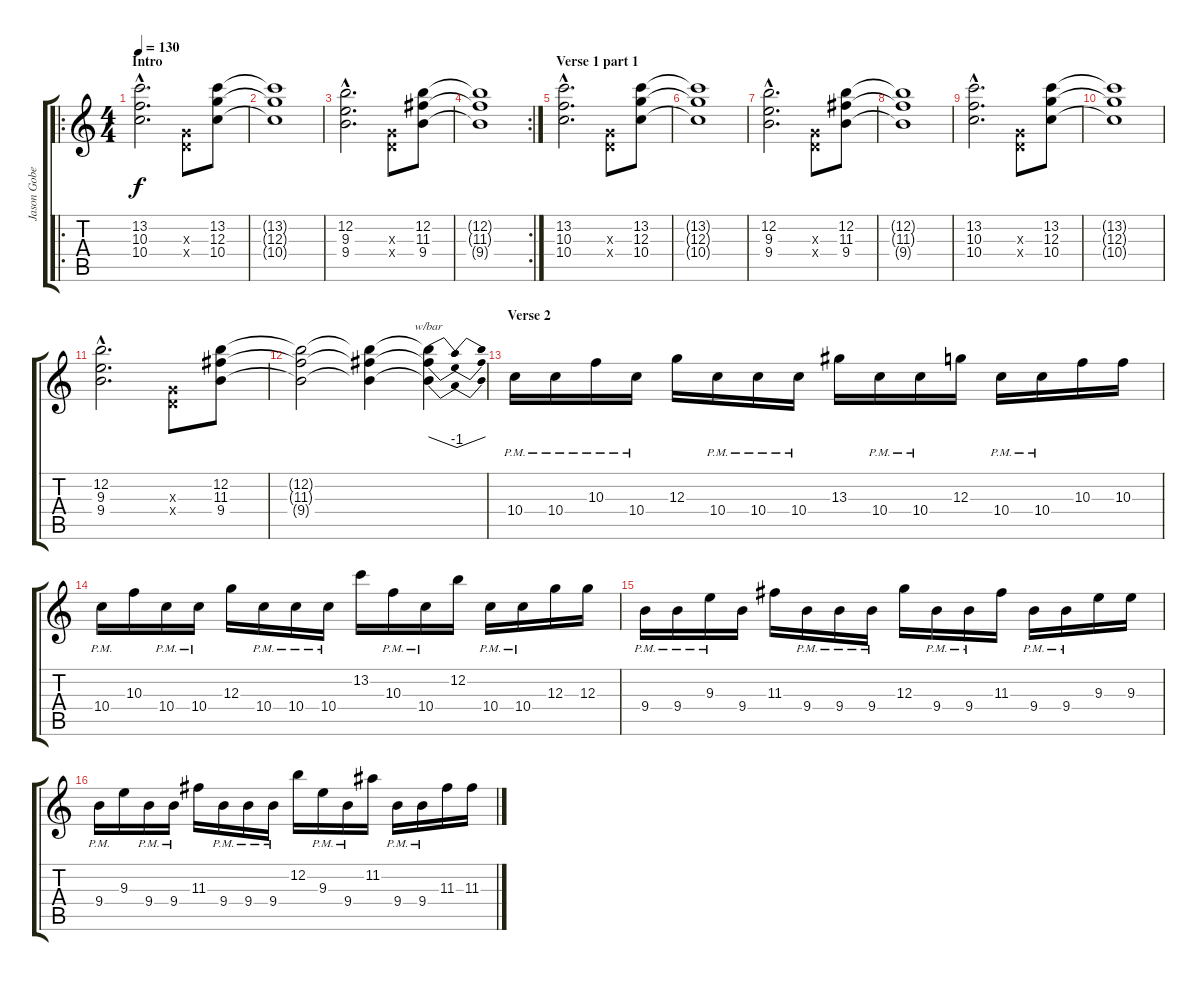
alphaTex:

\track ("Jason Gobel" "Jason Gobe") {instrument distortionguitar}
\staff {score tabs}
\tuning (E4 B3 G3 D3 A2 E2) {hide}
\ro
\ts (4 4)
\section ("" "Intro")
\tempo 130
\clef g2
\ks c
(13.2{hac} 10.3{hac} 10.4{hac}).2{d dy f instrument distortionguitar} (0.3{x} 0.4{x}).8 (13.2 12.3 10.4).8 |
(13.2{t} 12.3{t} 10.4{t}).1 |
(12.2{hac} 9.3{hac} 9.4{hac}).2{d} (0.3{x} 0.4{x}).8 (12.2 11.3 9.4).8 |
\rc 2
(12.2{t} 11.3{t} 9.4{t}).1 |
\section ("" "Verse 1 part 1")
(13.2{hac} 10.3{hac} 10.4{hac}).2{d} (0.3{x} 0.4{x}).8 (13.2 12.3 10.4).8 |
(13.2{t} 12.3{t} 10.4{t}).1 |
(12.2{hac} 9.3{hac} 9.4{hac}).2{d} (0.3{x} 0.4{x}).8 (12.2 11.3 9.4).8 |
(12.2{t} 11.3{t} 9.4{t}).1 |
(13.2{hac} 10.3{hac} 10.4{hac}).2{d} (0.3{x} 0.4{x}).8 (13.2 12.3 10.4).8 |
(13.2{t} 12.3{t} 10.4{t}).1 |
(12.2{hac} 9.3{hac} 9.4{hac}).2{d} (0.3{x} 0.4{x}).8 (12.2 11.3 9.4).8 |
(12.2{t} 11.3{t} 9.4{t}).2 (12.2{t} 11.3{t} 9.4{t}).4 (12.2{t} 11.3{t} 9.4{t}).4{tbe (dip default 0 0 30 -4 60 0)} |
\section ("" "Verse 2")
10.4{pm}.16 10.4{pm}.16 10.3{pm}.16 10.4{pm}.16 12.3.16 10.4{pm}.16 10.4{pm}.16 10.4{pm}.16 13.3.16 10.4{pm}.16 10.4{pm}.16 12.3.16 10.4{pm}.16 10.4{pm}.16 10.3.16 10.3.16 |
10.4{pm}.16 10.3.16 10.4{pm}.16 10.4{pm}.16 12.3.16 10.4{pm}.16 10.4{pm}.16 10.4{pm}.16 13.2.16 10.3{pm}.16 10.4{pm}.16 12.2.16 10.4{pm}.16 10.4{pm}.16 12.3.16 12.3.16 |
9.4{pm}.16 9.4{pm}.16 9.3{pm}.16 9.4.16 11.3.16 9.4{pm}.16 9.4{pm}.16 9.4{pm}.16 12.3.16 9.4{pm}.16 9.4{pm}.16 11.3.16 9.4{pm}.16 9.4{pm}.16 9.3.16 9.3.16 |
9.4{pm}.16 9.3.16 9.4{pm}.16 9.4{pm}.16 11.3.16 9.4{pm}.16 9.4{pm}.16 9.4{pm}.16 12.2.16 9.3{pm}.16 9.4{pm}.16 11.2.16 9.4{pm}.16 9.4{pm}.16 11.3.16 11.3.16
